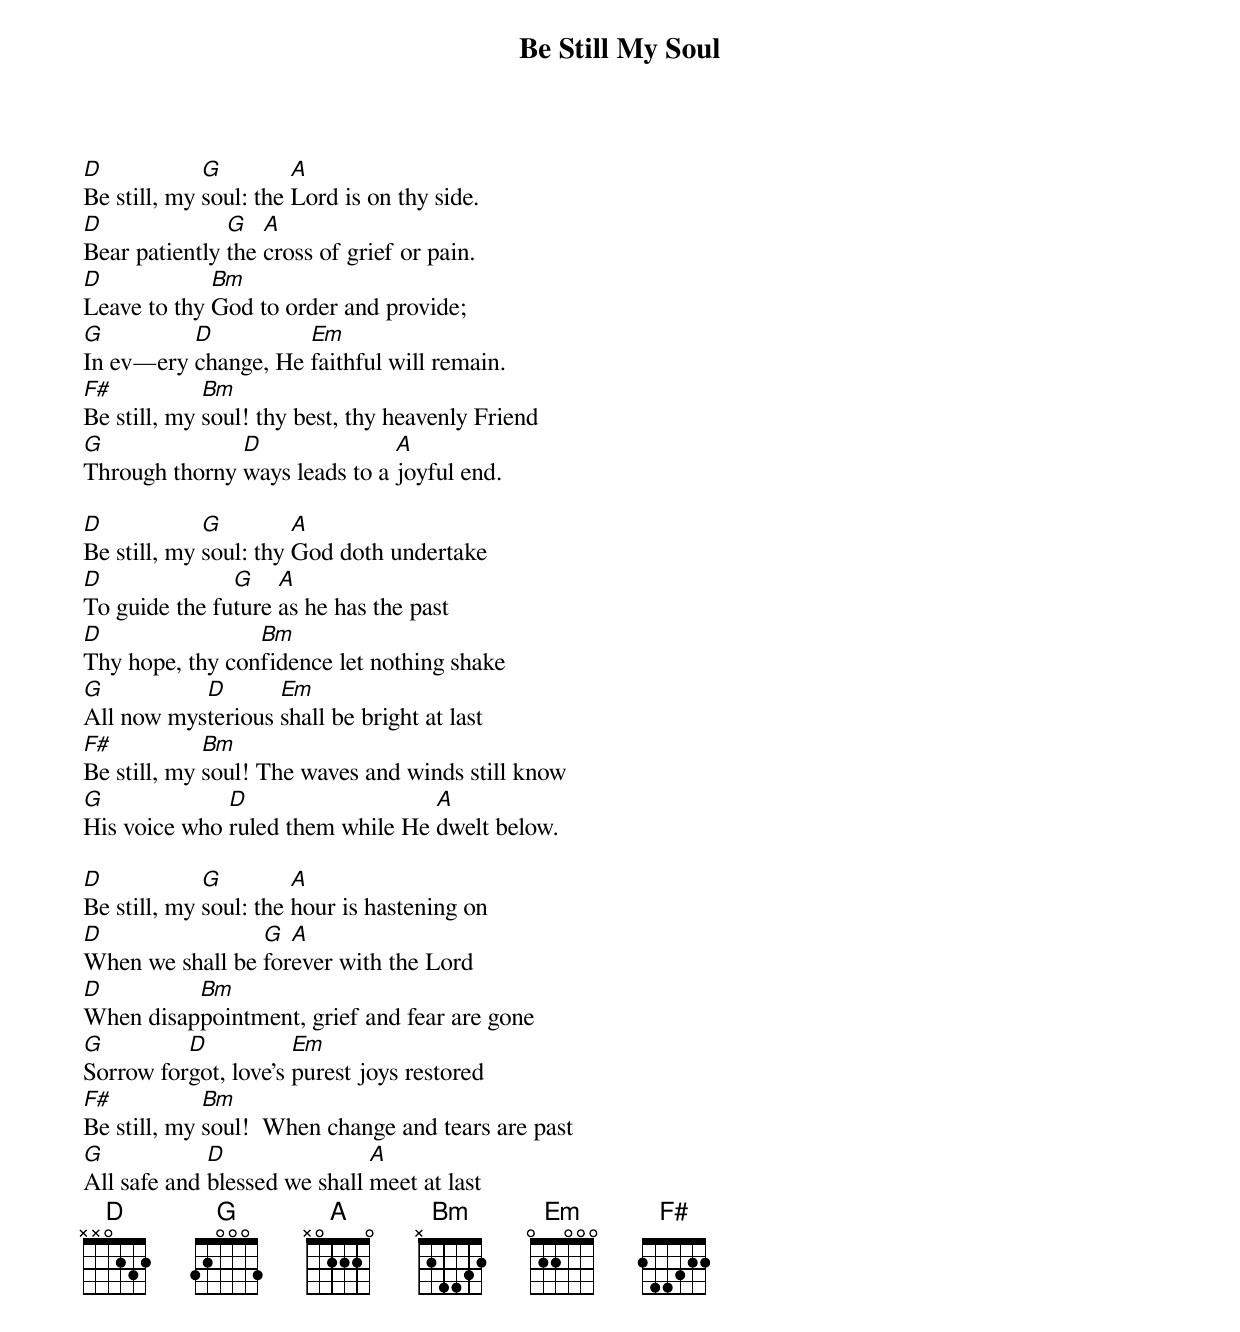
{Title: Be Still My Soul}

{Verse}
[D]Be still, my [G]soul: the [A]Lord is on thy side.
[D]Bear patiently [G]the [A]cross of grief or pain.
[D]Leave to thy [Bm]God to order and provide;
[G]In ev—ery [D]change, He [Em]faithful will remain.
[F#]Be still, my [Bm]soul! thy best, thy heavenly Friend
[G]Through thorny [D]ways leads to a [A]joyful end.

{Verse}
[D]Be still, my [G]soul: thy [A]God doth undertake
[D]To guide the fu[G]ture [A]as he has the past
[D]Thy hope, thy con[Bm]fidence let nothing shake
[G]All now mys[D]terious [Em]shall be bright at last
[F#]Be still, my [Bm]soul! The waves and winds still know
[G]His voice who [D]ruled them while He [A]dwelt below.

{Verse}
[D]Be still, my [G]soul: the [A]hour is hastening on
[D]When we shall be [G]for[A]ever with the Lord
[D]When disap[Bm]pointment, grief and fear are gone
[G]Sorrow for[D]got, love's [Em]purest joys restored
[F#]Be still, my [Bm]soul!  When change and tears are past
[G]All safe and [D]blessed we shall [A]meet at last
